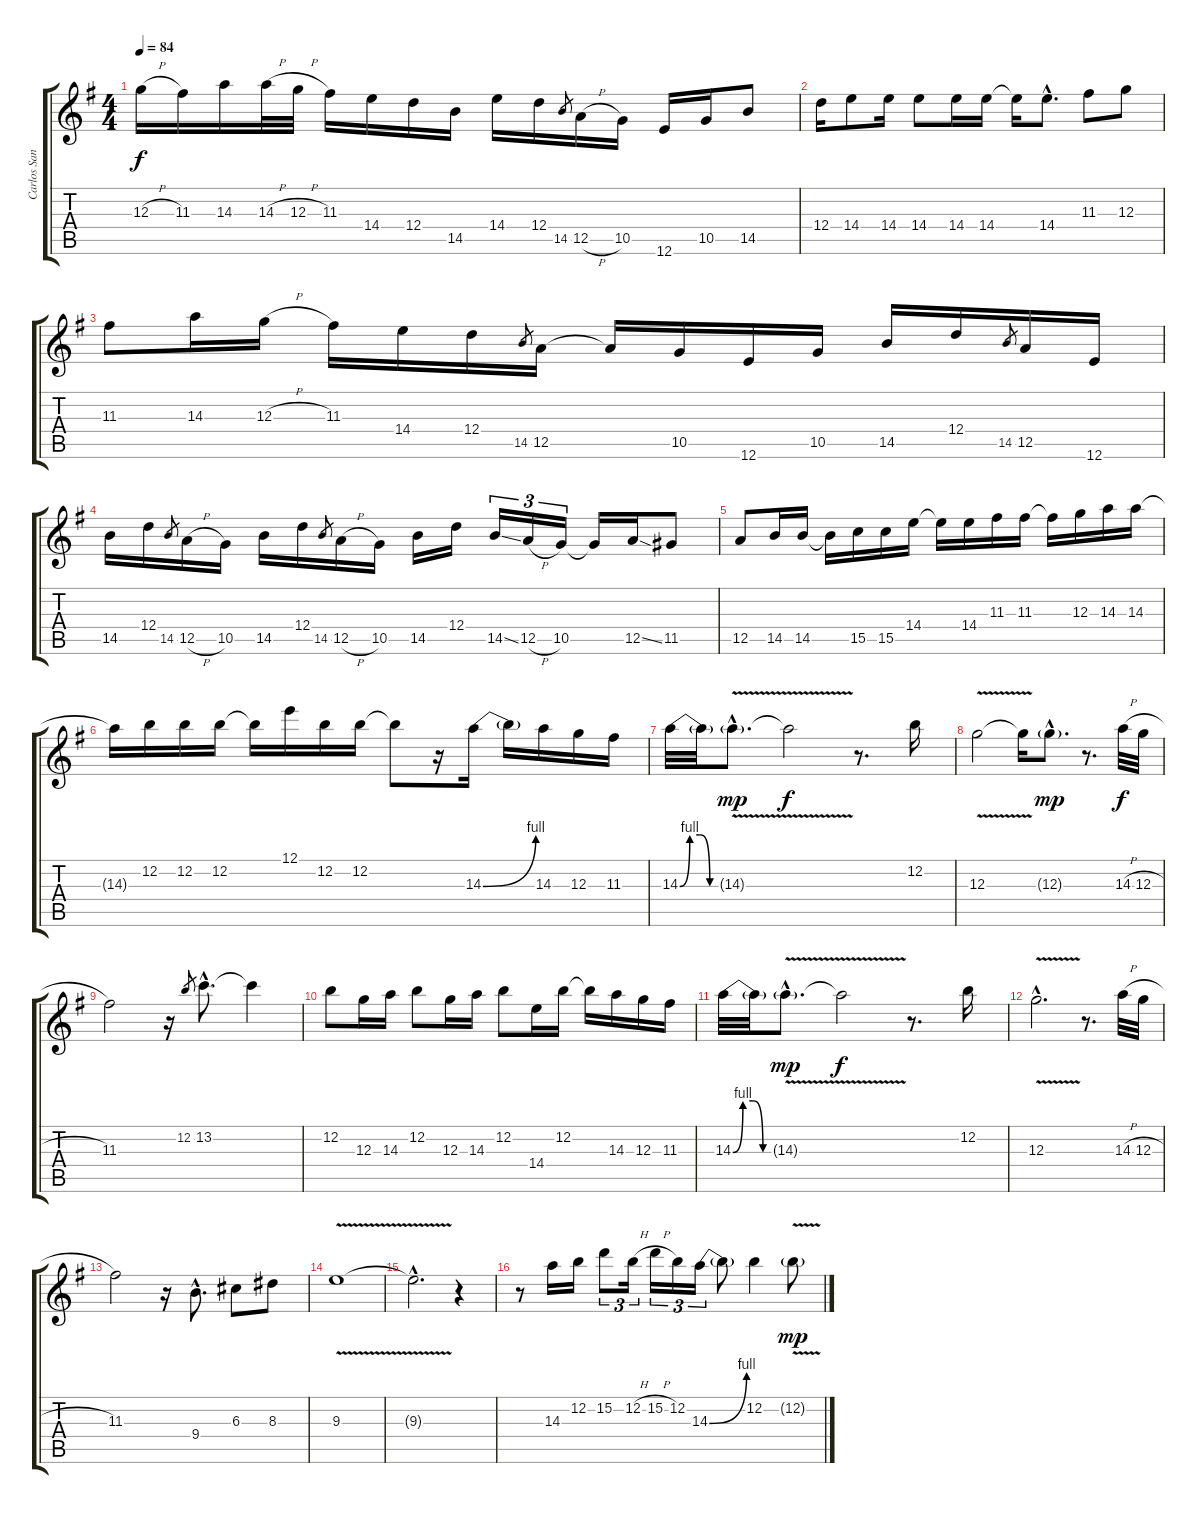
\track ("Carlos Santana" "Carlos San") {instrument distortionguitar}
\staff {score tabs}
\tuning (E4 B3 G3 D3 A2 E2) {hide}
\ts (4 4)
\tempo 84
\clef g2
\ks g
12.3{h}.16{dy f} 11.3.16 14.3.16 14.3{h}.32 12.3{h}.32 11.3.16 14.4.16 12.4.16 14.5.16 14.4.16 12.4.16 14.5.8{gr} 12.5{h}.16 10.5.16 12.6.16 10.5.16 14.5.8 |
12.4.16 14.4.8 14.4.16 14.4.8 14.4.16 14.4.16 14.4{t}.16 14.4{hac}.8{d} 11.3.8 12.3.8 |
11.3.8 14.3.16 12.3{h}.16 11.3.16 14.4.16 12.4.16 14.5.8{gr} 12.5.16 12.5{t}.16 10.5.16 12.6.16 10.5.16 14.5.16 12.4.16 14.5.8{gr} 12.5.16 12.6.16 |
14.5.16 12.4.16 14.5.8{gr} 12.5{h}.16 10.5.16 14.5.16 12.4.16 14.5.8{gr} 12.5{h}.16 10.5.16 14.5.16 12.4.16 14.5{ss}.16{tu (3 2)} 12.5{h}.16{tu (3 2)} 10.5.16{tu (3 2)} 10.5{t}.16 12.5{ss}.16 11.5.8 |
12.5.8 14.5.16 14.5.16 14.5{t}.16 15.5.16 15.5.16 14.4.16 14.4{t}.16 14.4.16 11.3.16 11.3.16 11.3{t}.16 12.3.16 14.3.16 14.3.16 |
14.3{t}.16 12.2.16 12.2.16 12.2.16 12.2{t}.16 12.1.16 12.2.16 12.2.16 12.2{t}.8 r.16 14.3{be (bend 0 0 60 4)}.16 14.3{t}.16 14.3.16 12.3.16 11.3.16 |
14.3{be (custom 0 0 15 4 30 4 45 0 60 0)}.32 14.3{t}.32 14.3{v g hac}.8{d dy mp} 14.3{t}.2{dy f} r.8{d} 12.2.16 |
12.3{v}.2 12.3{t}.16 12.3{g hac}.8{d dy mp} r.8{d} 14.3{h}.32{dy f} 12.3{h}.32 |
11.3.2 r.16 12.2.8{gr} 13.2{hac}.8{d} 13.2{t}.4 |
12.2.8 12.3.16 14.3.16 12.2.8 12.3.16 14.3.16 12.2.8 14.4.16 12.2.16 12.2{t}.16 14.3.16 12.3.16 11.3.16 |
14.3{be (custom 0 0 15 4 30 4 45 0 60 0)}.32 14.3{t}.32 14.3{v g hac}.8{d dy mp} 14.3{t}.2{dy f} r.8{d} 12.2.16 |
12.3{v hac}.2{d} r.8{d} 14.3{h}.32 12.3{h}.32 |
11.3.2 r.16 9.4{hac}.8{d} 6.3.8 8.3.8 |
9.3{v}.1 |
9.3{hac t}.2{d} r.4 |
r.8 14.3.16 12.2.16 15.2.8{tu (3 2)} 12.2{h}.16{tu (3 2)} 15.2{h}.16{tu (3 2)} 12.2.16{tu (3 2)} 14.3{be (bend 0 0 60 4)}.16{tu (3 2)} 14.3{t}.8 12.2.4 12.2{v g}.8{dy mp}
